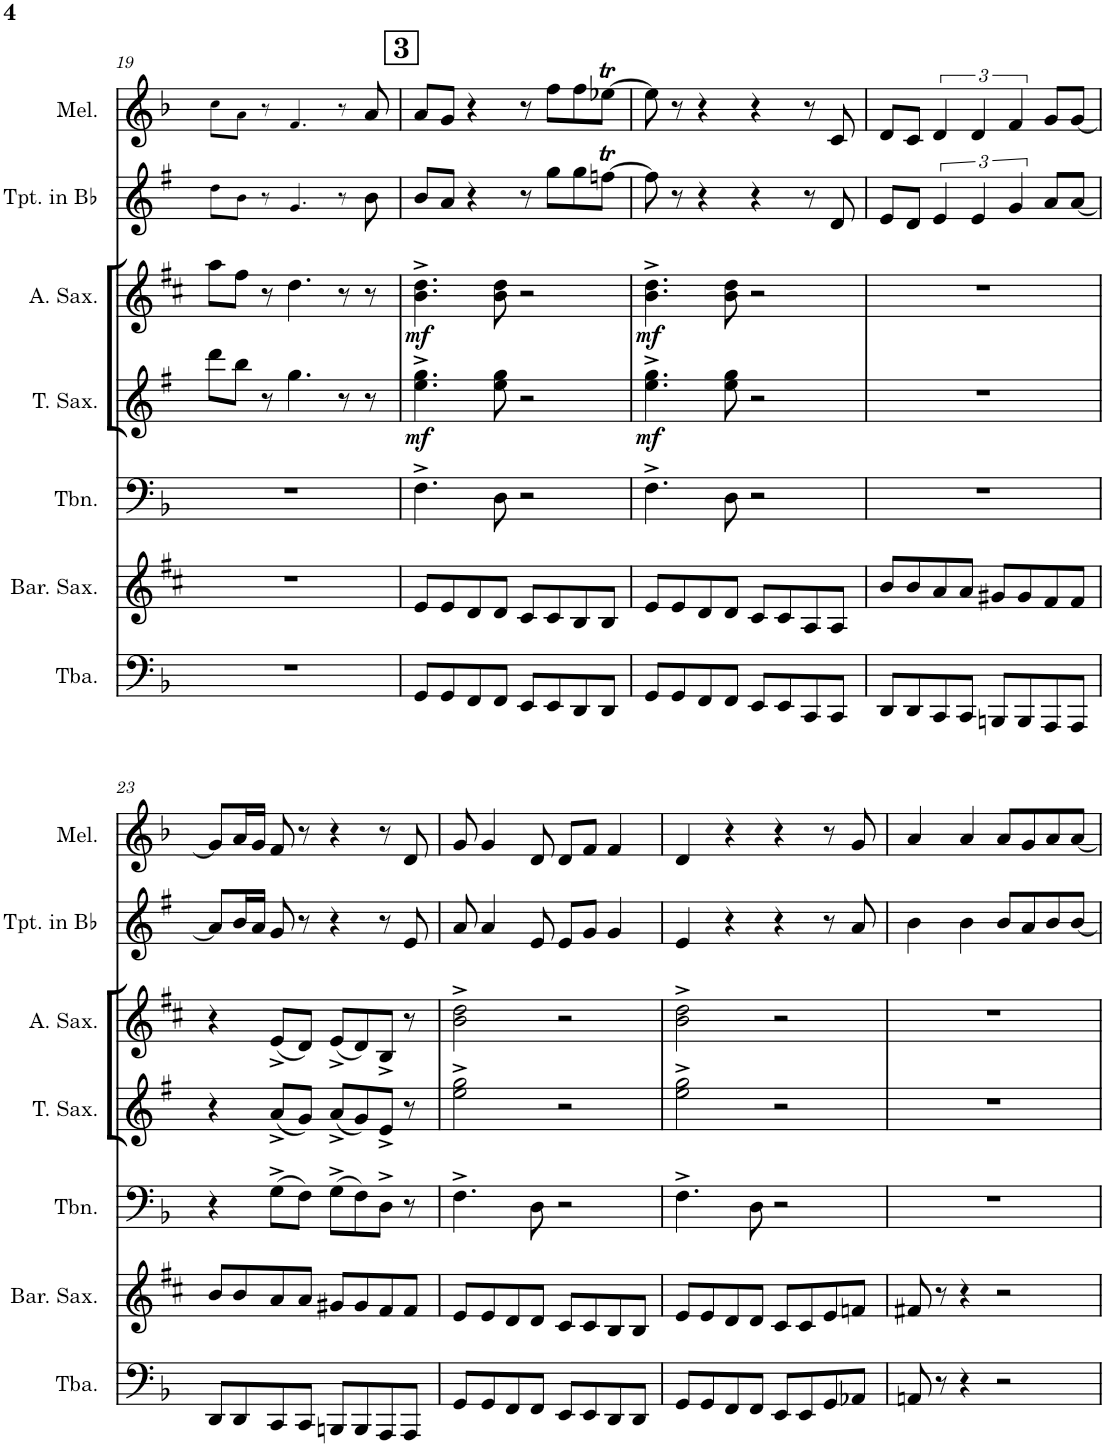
**kern	**kern	**kern	**kern	**dynam	**kern	**dynam	**kern	**kern
*part7	*part6	*part5	*part4	*part4	*part3	*part3	*part2	*part1
*staff7	*staff6	*staff5	*staff4	*staff4	*staff3	*staff3	*staff2	*staff1
*I"Tuba	*I"Baritone Saxophone	*I"Trombone	*I"Tenor Saxophone	*	*I"Alto Saxophone	*	*I"Trumpet in Bb	*I"Melodica
*I'Tba.	*I'Bar. Sax.	*I'Tbn.	*I'T. Sax.	*	*I'A. Sax.	*	*I'Tpt. in Bb	*I'Mel.
!!LO:PB:g=z
*clefF4	*clefG2	*clefF4	*clefG2	*	*clefG2	*	*clefG2	*clefG2
*	*Trd12c21	*	*Trd8c14	*	*Trd5c9	*	*Trd1c2	*
*k[b-]	*k[f#c#]	*k[b-]	*k[f#]	*	*k[f#c#]	*	*k[f#]	*k[b-]
*M4/4	*M4/4	*M4/4	*M4/4	*	*M4/4	*	*M4/4	*M4/4
=19	=19	=19	=19	=19	=19	=19	=19	=19
1r	1r	1r	8ddd\L	.	8aa\L	.	8dd!\L	8cc!\L
.	.	.	8bb\J	.	8ff#\J	.	8b!\J	8a!\J
.	.	.	8r	.	8r	.	8r	8r
.	.	.	4.gg\	.	4.dd\	.	4.g!/	4.f!/
.	.	.	8r	.	8r	.	8r	8r
.	.	.	8r	.	8r	.	8b\	8a/
!!LO:REH:place=s1:a:B:cj:fs=14:t=3
=20	=20	=20	=20	=20	=20	=20	=20	=20
!	!	!	!	!LO:DY:b	!	!LO:DY:b	!	!
8GG/L	8e/L	4.F^\	4.ee\^ 4.gg\^	mf	4.b\^ 4.dd\^	mf	8b/L	8a/L
8GG/	8e/	.	.	.	.	.	8a/J	8g/J
8FF/	8d/	.	.	.	.	.	4r	4r
8FF/J	8d/J	8D\	8ee\ 8gg\	.	8b\ 8dd\	.	.	.
8EE/L	8c#/L	2r	2r	.	2r	.	8r	8r
8EE/	8c#/	.	.	.	.	.	8gg\L	8ff\L
8DD/	8B/	.	.	.	.	.	8gg\	8ff\
8DD/J	8B/J	.	.	.	.	.	[8ffnT\J	[8ee-XT\J
=21	=21	=21	=21	=21	=21	=21	=21	=21
!	!	!	!	!LO:DY:b	!	!LO:DY:b	!	!
8GG/L	8e/L	4.F^\	4.ee\^ 4.gg\^	mf	4.b\^ 4.dd\^	mf	8ff\]	8ee-\]
8GG/	8e/	.	.	.	.	.	8r	8r
8FF/	8d/	.	.	.	.	.	4r	4r
8FF/J	8d/J	8D\	8ee\ 8gg\	.	8b\ 8dd\	.	.	.
8EE/L	8c#/L	2r	2r	.	2r	.	4r	4r
8EE/	8c#/	.	.	.	.	.	.	.
8CC/	8A/	.	.	.	.	.	8r	8r
8CC/J	8A/J	.	.	.	.	.	8d/	8c/
=22	=22	=22	=22	=22	=22	=22	=22	=22
8DD/L	8b/L	1r	1r	.	1r	.	8e/L	8d/L
8DD/	8b/	.	.	.	.	.	8d/J	8c/J
8CC/	8a/	.	.	.	.	.	6e/	6d/
8CC/J	8a/J	.	.	.	.	.	.	.
.	.	.	.	.	.	.	6e/	6d/
8BBBn/L	8g#X/L	.	.	.	.	.	.	.
.	.	.	.	.	.	.	6g/	6f/
8BBB/	8g#/	.	.	.	.	.	.	.
8AAA/	8f#/	.	.	.	.	.	8a/L	8g/L
8AAA/J	8f#/J	.	.	.	.	.	[8a/J	[8g/J
!!LO:LB:g=z
=23	=23	=23	=23	=23	=23	=23	=23	=23
8DD/L	8b/L	4r	4r	.	4r	.	8a/L]	8g/L]
8DD/	8b/	.	.	.	.	.	16b/L	16a/L
.	.	.	.	.	.	.	16a/JJ	16g/JJ
8CC/	8a/	(8G^\L	(8a^/L	.	(8e^/L	.	8g/	8f/
8CC/J	8a/J	8F\J)	8g/J)	.	8d/J)	.	8r	8r
8BBBn/L	8g#X/L	(8G^\L	(8a^/L	.	(8e^/L	.	4r	4r
8BBB/	8g#/	8F\)	8g/)	.	8d/)	.	.	.
8AAA/	8f#/	8D^\J	8e^/J	.	8B^/J	.	8r	8r
8AAA/J	8f#/J	8r	8r	.	8r	.	8e/	8d/
=24	=24	=24	=24	=24	=24	=24	=24	=24
8GG/L	8e/L	4.F^\	2ee\^ 2gg\^	.	2b\^ 2dd\^	.	8a/	8g/
8GG/	8e/	.	.	.	.	.	4a/	4g/
8FF/	8d/	.	.	.	.	.	.	.
8FF/J	8d/J	8D\	.	.	.	.	8e/	8d/
8EE/L	8c#/L	2r	2r	.	2r	.	8e/L	8d/L
8EE/	8c#/	.	.	.	.	.	8g/J	8f/J
8DD/	8B/	.	.	.	.	.	4g/	4f/
8DD/J	8B/J	.	.	.	.	.	.	.
=25	=25	=25	=25	=25	=25	=25	=25	=25
8GG/L	8e/L	4.F^\	2ee\^ 2gg\^	.	2b\^ 2dd\^	.	4e/	4d/
8GG/	8e/	.	.	.	.	.	.	.
8FF/	8d/	.	.	.	.	.	4r	4r
8FF/J	8d/J	8D\	.	.	.	.	.	.
8EE/L	8c#/L	2r	2r	.	2r	.	4r	4r
8EE/	8c#/	.	.	.	.	.	.	.
8GG/	8e/	.	.	.	.	.	8r	8r
8AA-X/J	8fn/J	.	.	.	.	.	8a/	8g/
=26	=26	=26	=26	=26	=26	=26	=26	=26
8AAn/	8f#X/	1r	1r	.	1r	.	4b\	4a/
8r	8r	.	.	.	.	.	.	.
4r	4r	.	.	.	.	.	4b\	4a/
2r	2r	.	.	.	.	.	8b/L	8a/L
.	.	.	.	.	.	.	8a/	8g/
.	.	.	.	.	.	.	8b/	8a/
.	.	.	.	.	.	.	[8b/J	[8a/J
=	=	=	=	=	=	=	=	=
*-	*-	*-	*-	*-	*-	*-	*-	*-
